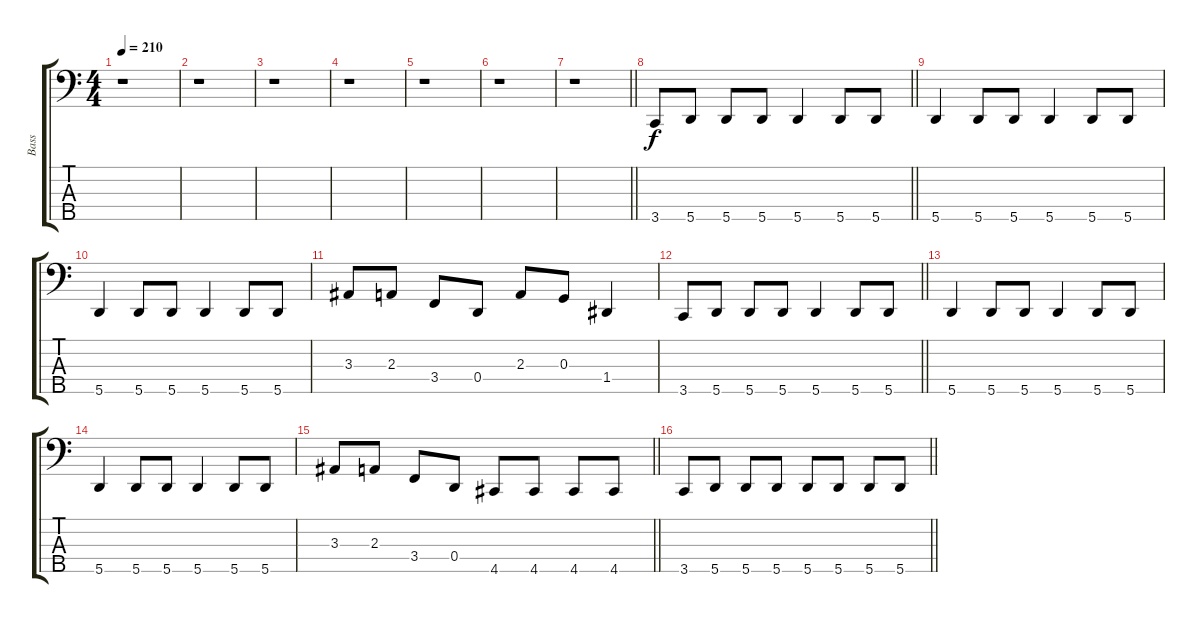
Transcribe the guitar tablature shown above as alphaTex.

\track ("Bass" "Bass") {instrument electricbasspick}
\staff {score tabs}
\tuning (F2 C2 G1 D1 A0) {hide}
\ts (4 4)
\tempo 210
\clef f4
\ks c
r.1{dy f} |
r.1 |
r.1 |
r.1 |
r.1 |
r.1 |
\barLineRight lightlight
r.1 |
\barLineRight lightlight
3.5.8 5.5.8 5.5.8 5.5.8 5.5.4 5.5.8 5.5.8 |
5.5.4 5.5.8 5.5.8 5.5.4 5.5.8 5.5.8 |
5.5.4 5.5.8 5.5.8 5.5.4 5.5.8 5.5.8 |
3.3.8 2.3.8 3.4.8 0.4.8 2.3.8 0.3.8 1.4.4 |
\barLineRight lightlight
3.5.8 5.5.8 5.5.8 5.5.8 5.5.4 5.5.8 5.5.8 |
5.5.4 5.5.8 5.5.8 5.5.4 5.5.8 5.5.8 |
5.5.4 5.5.8 5.5.8 5.5.4 5.5.8 5.5.8 |
\barLineRight lightlight
3.3.8 2.3.8 3.4.8 0.4.8 4.5.8 4.5.8 4.5.8 4.5.8 |
\section ("" "")
\barLineRight lightlight
3.5.8 5.5.8 5.5.8 5.5.8 5.5.8 5.5.8 5.5.8 5.5.8
